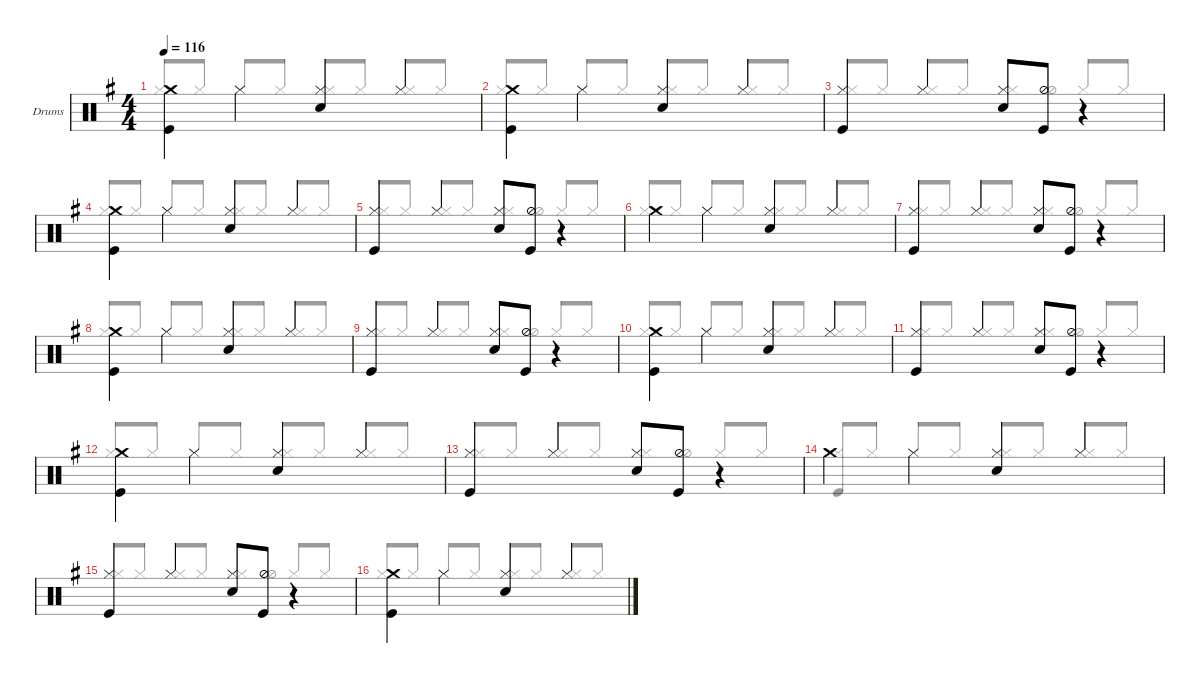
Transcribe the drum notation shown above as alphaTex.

\defaultSystemsLayout 4
\hideDynamics
\bracketExtendMode groupsimilarinstruments
\multiBarRest
\firstSystemTrackNameOrientation horizontal
\otherSystemsTrackNameOrientation horizontal
\track ("Drumkit" "Drums") {multiBarRest instrument percussion}
\staff {score}
\articulation defaults
\voice
\ts (4 4)
\tempo 116
\clef neutral
\ks g
("Crash medium (hit)" "Kick (hit)").4{dy mf} "Hi-Hat (closed)".4{beam invert} ("Hi-Hat (closed)" "Snare (hit) 2").4 "Hi-Hat (closed)".4 |
("Crash medium (hit)" "Kick (hit)").4 "Hi-Hat (closed)".4{beam invert} ("Hi-Hat (closed)" "Snare (hit) 2").4 "Hi-Hat (closed)".4 |
("Kick (hit)" "Hi-Hat (closed)").4 "Hi-Hat (closed)".4 ("Snare (hit) 2" "Hi-Hat (closed)").8 ("Kick (hit)" "Hi-Hat (half)").8 r.4 |
("Crash medium (hit)" "Kick (hit)").4 "Hi-Hat (closed)".4{beam invert} ("Hi-Hat (closed)" "Snare (hit) 2").4 "Hi-Hat (closed)".4 |
("Kick (hit)" "Hi-Hat (closed)").4 "Hi-Hat (closed)".4 ("Snare (hit) 2" "Hi-Hat (closed)").8 ("Kick (hit)" "Hi-Hat (half)").8 r.4 |
"Crash medium (hit)".4 "Hi-Hat (closed)".4{beam invert} ("Hi-Hat (closed)" "Snare (hit) 2").4 "Hi-Hat (closed)".4 |
("Kick (hit)" "Hi-Hat (closed)").4 "Hi-Hat (closed)".4 ("Snare (hit) 2" "Hi-Hat (closed)").8 ("Kick (hit)" "Hi-Hat (half)").8 r.4 |
("Crash medium (hit)" "Kick (hit)").4 "Hi-Hat (closed)".4{beam invert} ("Hi-Hat (closed)" "Snare (hit) 2").4 "Hi-Hat (closed)".4 |
("Kick (hit)" "Hi-Hat (closed)").4 "Hi-Hat (closed)".4 ("Snare (hit) 2" "Hi-Hat (closed)").8 ("Kick (hit)" "Hi-Hat (half)").8 r.4 |
("Crash medium (hit)" "Kick (hit)").4 "Hi-Hat (closed)".4{beam invert} ("Hi-Hat (closed)" "Snare (hit) 2").4 "Hi-Hat (closed)".4 |
("Kick (hit)" "Hi-Hat (closed)").4 "Hi-Hat (closed)".4 ("Snare (hit) 2" "Hi-Hat (closed)").8 ("Kick (hit)" "Hi-Hat (half)").8 r.4 |
("Crash medium (hit)" "Kick (hit)").4 "Hi-Hat (closed)".4{beam invert} ("Hi-Hat (closed)" "Snare (hit) 2").4 "Hi-Hat (closed)".4 |
("Kick (hit)" "Hi-Hat (closed)").4 "Hi-Hat (closed)".4 ("Snare (hit) 2" "Hi-Hat (closed)").8 ("Kick (hit)" "Hi-Hat (half)").8 r.4 |
"Crash medium (hit)".4 "Hi-Hat (closed)".4{beam invert} ("Hi-Hat (closed)" "Snare (hit) 2").4 "Hi-Hat (closed)".4 |
("Kick (hit)" "Hi-Hat (closed)").4 "Hi-Hat (closed)".4 ("Snare (hit) 2" "Hi-Hat (closed)").8 ("Kick (hit)" "Hi-Hat (half)").8 r.4 |
("Crash medium (hit)" "Kick (hit)").4 "Hi-Hat (closed)".4{beam invert} ("Hi-Hat (closed)" "Snare (hit) 2").4 "Hi-Hat (closed)".4
\voice
\clef neutral
\ottava regular
\simile none
\ks g "Hi-Hat (closed)".8{dy mf beam invert} "Hi-Hat (closed)".8 "Hi-Hat (closed)".8{beam invert} "Hi-Hat (closed)".8 "Hi-Hat (closed)".8{beam invert} "Hi-Hat (closed)".8 "Hi-Hat (closed)".8{beam invert} "Hi-Hat (closed)".8
|
"Hi-Hat (closed)".8{beam invert} "Hi-Hat (closed)".8 "Hi-Hat (closed)".8{beam invert} "Hi-Hat (closed)".8 "Hi-Hat (closed)".8{beam invert} "Hi-Hat (closed)".8 "Hi-Hat (closed)".8{beam invert} "Hi-Hat (closed)".8 |
"Hi-Hat (closed)".8{beam invert} "Hi-Hat (closed)".8 "Hi-Hat (closed)".8{beam invert} "Hi-Hat (closed)".8 "Hi-Hat (closed)".8{beam invert} "Hi-Hat (half)".8 "Hi-Hat (closed)".8{beam invert} "Hi-Hat (closed)".8 |
"Hi-Hat (closed)".8{beam invert} "Hi-Hat (closed)".8 "Hi-Hat (closed)".8{beam invert} "Hi-Hat (closed)".8 "Hi-Hat (closed)".8{beam invert} "Hi-Hat (closed)".8 "Hi-Hat (closed)".8{beam invert} "Hi-Hat (closed)".8 |
"Hi-Hat (closed)".8{beam invert} "Hi-Hat (closed)".8 "Hi-Hat (closed)".8{beam invert} "Hi-Hat (closed)".8 "Hi-Hat (closed)".8{beam invert} "Hi-Hat (half)".8 "Hi-Hat (closed)".8{beam invert} "Hi-Hat (closed)".8 |
"Hi-Hat (closed)".8{beam invert} "Hi-Hat (closed)".8 "Hi-Hat (closed)".8{beam invert} "Hi-Hat (closed)".8 "Hi-Hat (closed)".8{beam invert} "Hi-Hat (closed)".8 "Hi-Hat (closed)".8{beam invert} "Hi-Hat (closed)".8 |
"Hi-Hat (closed)".8{beam invert} "Hi-Hat (closed)".8 "Hi-Hat (closed)".8{beam invert} "Hi-Hat (closed)".8 "Hi-Hat (closed)".8{beam invert} "Hi-Hat (half)".8 "Hi-Hat (closed)".8{beam invert} "Hi-Hat (closed)".8 |
"Hi-Hat (closed)".8{beam invert} "Hi-Hat (closed)".8 "Hi-Hat (closed)".8{beam invert} "Hi-Hat (closed)".8 "Hi-Hat (closed)".8{beam invert} "Hi-Hat (closed)".8 "Hi-Hat (closed)".8{beam invert} "Hi-Hat (closed)".8 |
"Hi-Hat (closed)".8{beam invert} "Hi-Hat (closed)".8 "Hi-Hat (closed)".8{beam invert} "Hi-Hat (closed)".8 "Hi-Hat (closed)".8{beam invert} "Hi-Hat (half)".8 "Hi-Hat (closed)".8{beam invert} "Hi-Hat (closed)".8 |
"Hi-Hat (closed)".8{beam invert} "Hi-Hat (closed)".8 "Hi-Hat (closed)".8{beam invert} "Hi-Hat (closed)".8 "Hi-Hat (closed)".8{beam invert} "Hi-Hat (closed)".8 "Hi-Hat (closed)".8{beam invert} "Hi-Hat (closed)".8 |
"Hi-Hat (closed)".8{beam invert} "Hi-Hat (closed)".8 "Hi-Hat (closed)".8{beam invert} "Hi-Hat (closed)".8 "Hi-Hat (closed)".8{beam invert} "Hi-Hat (half)".8 "Hi-Hat (closed)".8{beam invert} "Hi-Hat (closed)".8 |
"Hi-Hat (closed)".8{beam invert} "Hi-Hat (closed)".8 "Hi-Hat (closed)".8{beam invert} "Hi-Hat (closed)".8 "Hi-Hat (closed)".8{beam invert} "Hi-Hat (closed)".8 "Hi-Hat (closed)".8{beam invert} "Hi-Hat (closed)".8 |
"Hi-Hat (closed)".8{beam invert} "Hi-Hat (closed)".8 "Hi-Hat (closed)".8{beam invert} "Hi-Hat (closed)".8 "Hi-Hat (closed)".8{beam invert} "Hi-Hat (half)".8 "Hi-Hat (closed)".8{beam invert} "Hi-Hat (closed)".8 |
("Hi-Hat (closed)" "Kick (hit)").8{beam invert} "Hi-Hat (closed)".8 "Hi-Hat (closed)".8{beam invert} "Hi-Hat (closed)".8 "Hi-Hat (closed)".8{beam invert} "Hi-Hat (closed)".8 "Hi-Hat (closed)".8{beam invert} "Hi-Hat (closed)".8 |
"Hi-Hat (closed)".8{beam invert} "Hi-Hat (closed)".8 "Hi-Hat (closed)".8{beam invert} "Hi-Hat (closed)".8 "Hi-Hat (closed)".8{beam invert} "Hi-Hat (half)".8 "Hi-Hat (closed)".8{beam invert} "Hi-Hat (closed)".8 |
"Hi-Hat (closed)".8{beam invert} "Hi-Hat (closed)".8 "Hi-Hat (closed)".8{beam invert} "Hi-Hat (closed)".8 "Hi-Hat (closed)".8{beam invert} "Hi-Hat (closed)".8 "Hi-Hat (closed)".8{beam invert} "Hi-Hat (closed)".8
